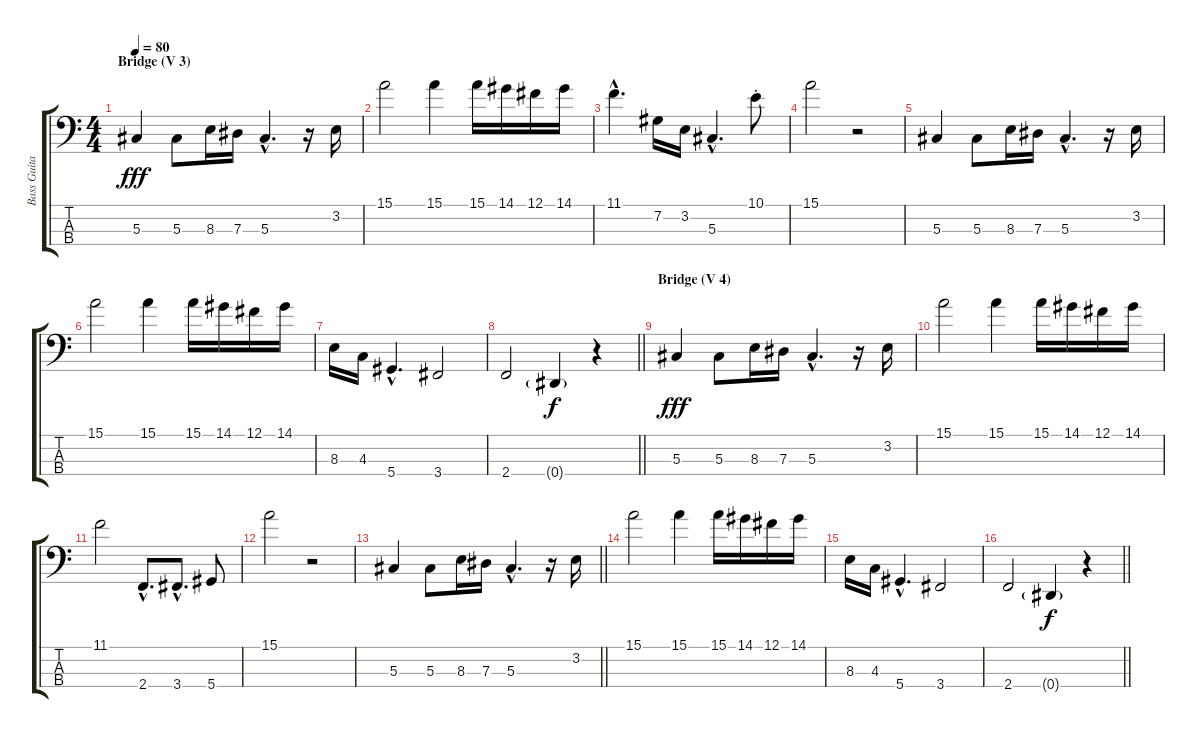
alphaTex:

\track ("Bass Guitar" "Bass Guita") {instrument electricbassfinger}
\staff {score tabs}
\tuning (Gb2 Db2 Ab1 Eb1) {hide}
\ts (4 4)
\section ("" "Bridge (V 3)")
\tempo 80
\clef f4
\ks c
5.3.4{txt " " dy fff volume 16} 5.3.8 8.3.16 7.3.16 5.3{hac}.4{d} r.16 3.2.16 |
15.1.2 15.1.4 15.1.16 14.1.16 12.1.16 14.1.16 |
11.1{hac}.4{d} 7.2.16 3.2.16 5.3{hac}.4{d} 10.1{st}.8 |
15.1.2 r.2 |
5.3.4 5.3.8 8.3.16 7.3.16 5.3{hac}.4{d} r.16 3.2.16 |
15.1.2 15.1.4 15.1.16 14.1.16 12.1.16 14.1.16 |
8.3.16 4.3.16 5.4{hac}.4{d} 3.4.2 |
\barLineRight lightlight
2.4.2 0.4{g}.4{dy f} r.4 |
\section ("" "Bridge (V 4)")
5.3.4{txt " " dy fff volume 16} 5.3.8 8.3.16 7.3.16 5.3{hac}.4{d} r.16 3.2.16 |
15.1.2 15.1.4 15.1.16 14.1.16 12.1.16 14.1.16 |
11.1.2 2.4{hac}.8{d} 3.4{hac}.8{d} 5.4.8 |
15.1.2 r.2 |
\barLineRight lightlight
5.3.4 5.3.8 8.3.16 7.3.16 5.3{hac}.4{d} r.16 3.2.16 |
15.1.2 15.1.4 15.1.16 14.1.16 12.1.16 14.1.16 |
8.3.16 4.3.16 5.4{hac}.4{d} 3.4.2 |
\barLineRight lightlight
2.4.2 0.4{g}.4{dy f} r.4
